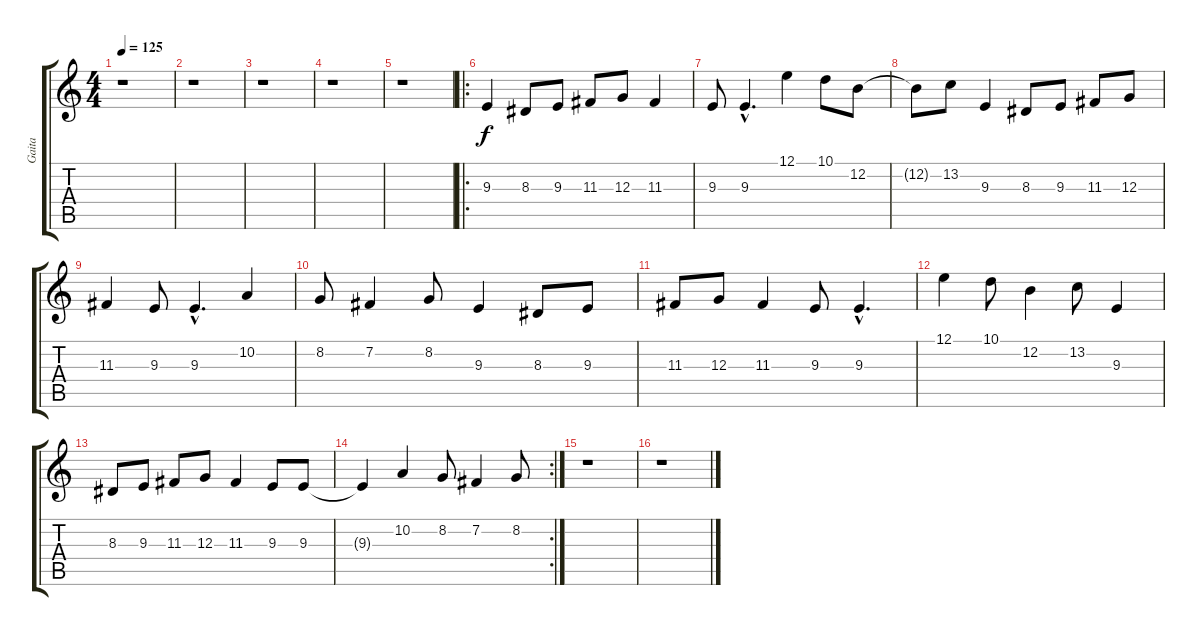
\track ("Gaita" "Gaita") {instrument sitar}
\staff {score tabs}
\tuning (E4 B3 G3 D3 A2 E2) {hide}
\ts (4 4)
\tempo 125
\clef g2
\ks c
r.1{dy f} |
r.1 |
r.1 |
r.1 |
r.1 |
\ro
9.3.4 8.3.8 9.3.8 11.3.8 12.3.8 11.3.4 |
9.3.8 9.3{hac}.4{d} 12.1.4 10.1.8 12.2.8 |
12.2{t}.8 13.2.8 9.3.4 8.3.8 9.3.8 11.3.8 12.3.8 |
11.3.4 9.3.8 9.3{hac}.4{d} 10.2.4 |
8.2.8 7.2.4 8.2.8 9.3.4 8.3.8 9.3.8 |
11.3.8 12.3.8 11.3.4 9.3.8 9.3{hac}.4{d} |
12.1.4 10.1.8 12.2.4 13.2.8 9.3.4 |
8.3.8 9.3.8 11.3.8 12.3.8 11.3.4 9.3.8 9.3.8 |
\rc 2
9.3{t}.4 10.2.4 8.2.8 7.2.4 8.2.8 |
r.1 |
r.1
